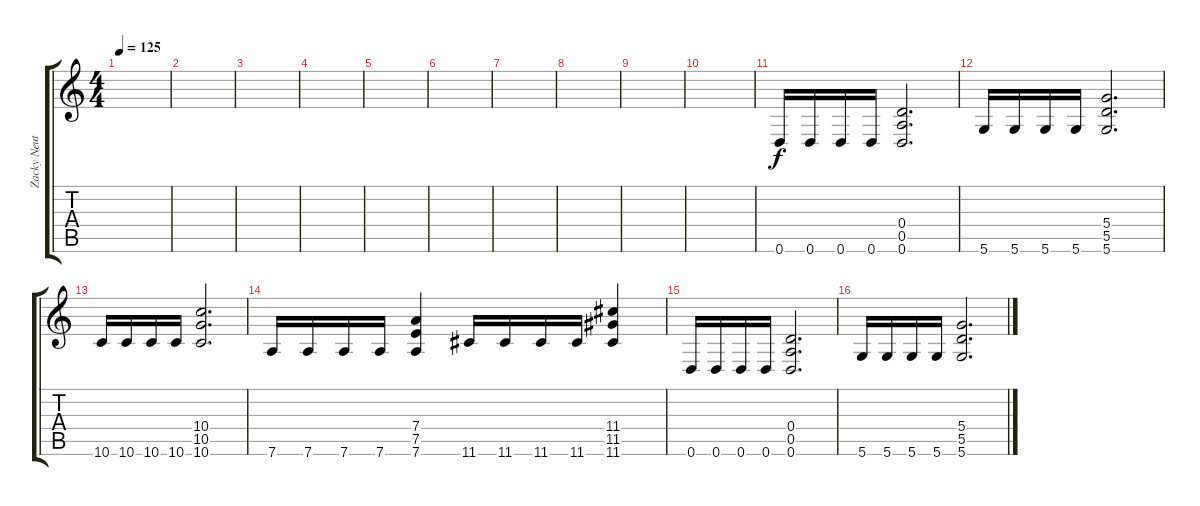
\track ("Zacky Neutral" "Zacky Neut") {instrument distortionguitar}
\staff {score tabs}
\tuning (E4 B3 G3 D3 A2 D2) {hide}
\ts (4 4)
\tempo 125
\clef g2
\ks c
|
|
|
|
|
|
|
|
|
|
0.6.16 0.6.16 0.6.16 0.6.16 (0.4 0.5 0.6).2{d} |
5.6.16 5.6.16 5.6.16 5.6.16 (5.4 5.5 5.6).2{d} |
10.6.16 10.6.16 10.6.16 10.6.16 (10.4 10.5 10.6).2{d} |
7.6.16 7.6.16 7.6.16 7.6.16 (7.4 7.5 7.6).4 11.6.16 11.6.16 11.6.16 11.6.16 (11.4 11.5 11.6).4 |
0.6.16 0.6.16 0.6.16 0.6.16 (0.4 0.5 0.6).2{d} |
5.6.16 5.6.16 5.6.16 5.6.16 (5.4 5.5 5.6).2{d}
